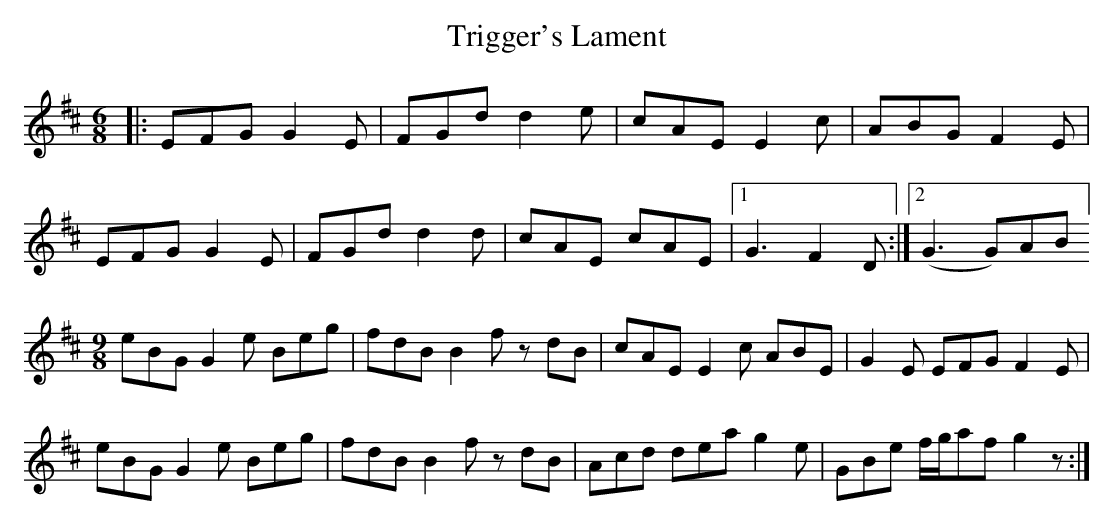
X:1
T: Trigger's Lament
M: 6/8
L: 1/8
K: Edor
|:EFG G2 E|FGd d2 e|cAE E2 c|ABG F2 E|
EFG G2 E|FGd d2 d|cAE cAE|1 G3 F2 D:|2 (G3G)AB]
[M:9/8] eBG G2 e Beg|fdB B2 f z dB|cAE E2 c ABE|G2 E EFG F2 E|
eBG G2 e Beg|fdB B2 f z dB|Acd dea g2 e|GBe f/g/afg2 z:|
